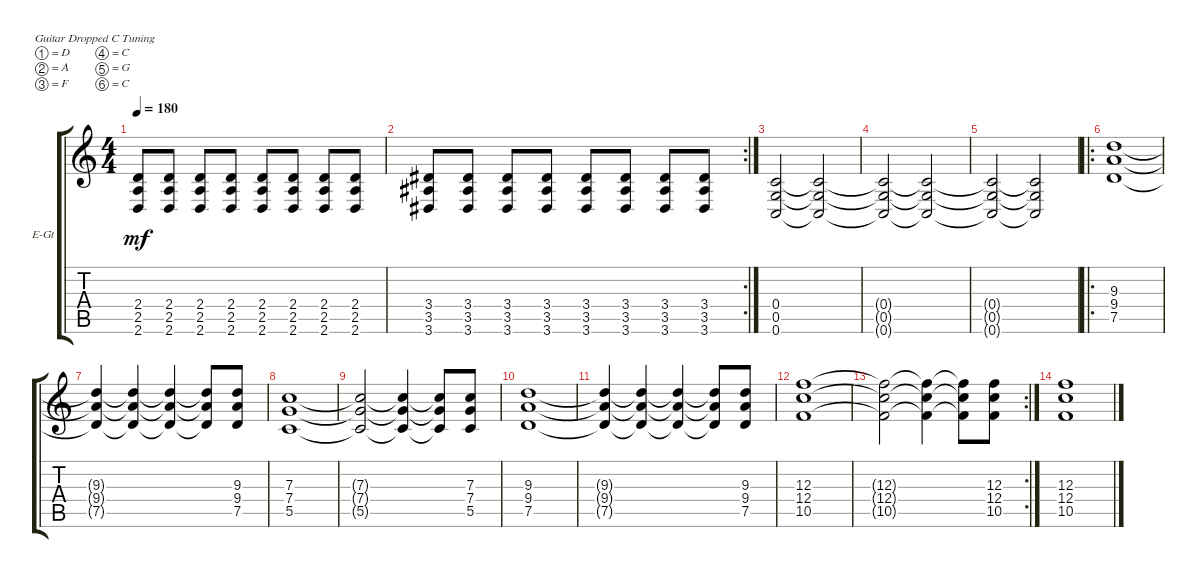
\bracketExtendMode groupsimilarinstruments
\firstSystemTrackNameOrientation horizontal
\otherSystemsTrackNameOrientation horizontal
\track ("Electric Guitar" "E-Gt") {instrument distortionguitar}
\staff {score tabs}
\tuning (D4 A3 F3 C3 G2 C2)
\ts (4 4)
\tempo 180
\clef g2
\scale
0.322751
\ks c
(2.6 2.5 2.4).8{dy mf} (2.6 2.5 2.4).8 (2.6 2.5 2.4).8 (2.6 2.5 2.4).8 (2.6 2.5 2.4).8 (2.6 2.5 2.4).8 (2.6 2.5 2.4).8 (2.6 2.5 2.4).8 |
\rc 2
\scale
0.354497 (3.6 3.5 3.4).8 (3.4 3.5 3.6).8 (3.6 3.5 3.4).8 (3.4 3.5 3.6).8 (3.6 3.5 3.4).8 (3.4 3.5 3.6).8 (3.6 3.5 3.4).8 (3.4 3.5 3.6).8 |
\scale
0.322751 (0.6 0.5 0.4).2 (0.6{t} 0.5{t} 0.4{t}).2 |
\scale
0.312821 (0.6{t} 0.5{t} 0.4{t}).2 (0.6{t} 0.5{t} 0.4{t}).2 |
\scale
0.312821 (0.6{t} 0.5{t} 0.4{t}).2 (0.6{t} 0.5{t} 0.4{t}).2 |
\ro
\scale
0.374359 (7.5 9.4 9.3).1 |
\scale
0.333333 (7.5{t} 9.4{t} 9.3{t}).4 (7.5{t} 9.4{t} 9.3{t}).4 (7.5{t} 9.4{t} 9.3{t}).4 (7.5{t} 9.4{t} 9.3{t}).8 (7.5 9.4 9.3).8 |
\scale
0.333333 (5.5 7.4 7.3).1 |
\scale
0.333333 (5.5{t} 7.4{t} 7.3{t}).2 (5.5{t} 7.4{t} 7.3{t}).4 (5.5{t} 7.4{t} 7.3{t}).8 (5.5 7.3 7.4).8 |
\scale
0.333333 (7.5 9.4 9.3).1 |
\scale
0.333333 (7.5{t} 9.4{t} 9.3{t}).4 (7.5{t} 9.4{t} 9.3{t}).4 (7.5{t} 9.4{t} 9.3{t}).4 (7.5{t} 9.4{t} 9.3{t}).8 (7.5 9.4 9.3).8 |
\scale
0.333333 (10.5 12.4 12.3).1 |
\rc 2
\scale
0.333333 (10.5{t} 12.4{t} 12.3{t}).2 (10.5{t} 12.4{t} 12.3{t}).4 (10.5{t} 12.4{t} 12.3{t}).8 (10.5 12.4 12.3).8 |
\scale
0.303483 (10.5 12.4 12.3).1
